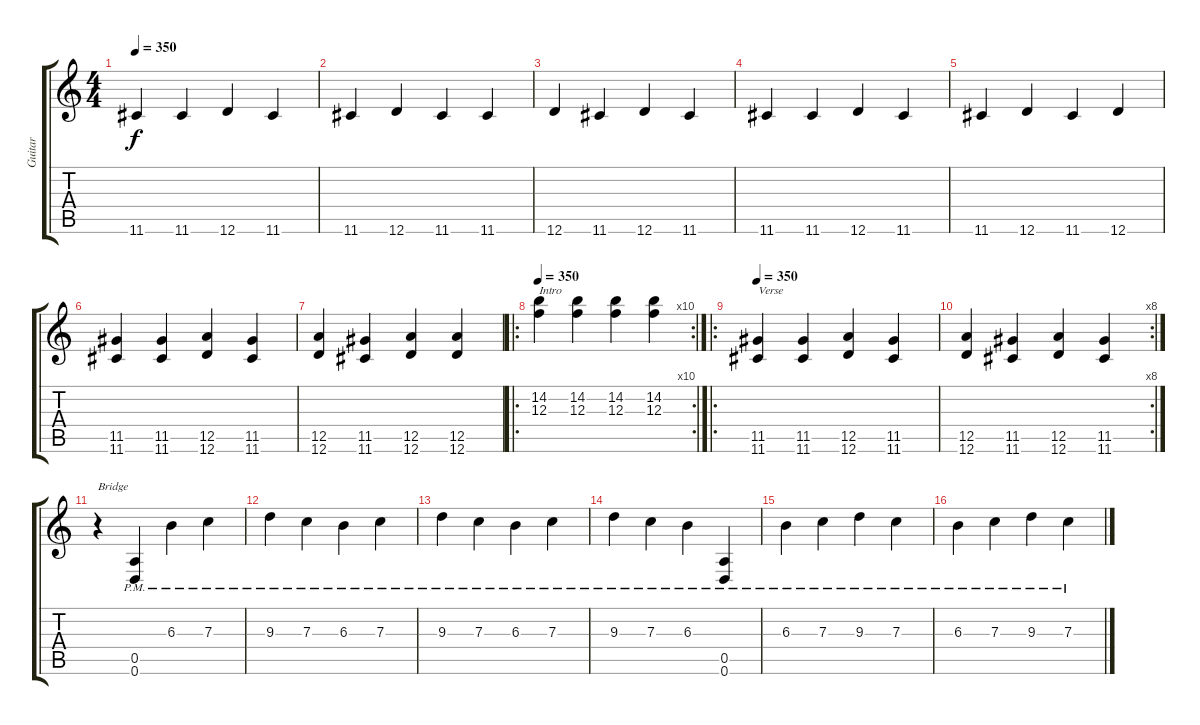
\track ("Guitar" "Guitar") {instrument acousticguitarsteel}
\staff {score tabs}
\tuning (D4 A3 F3 D3 A2 D2) {hide}
\ts (4 4)
\tempo 350
\clef g2
\ks c
11.6.4{dy f} 11.6.4 12.6.4 11.6.4 |
11.6.4 12.6.4 11.6.4 11.6.4 |
12.6.4 11.6.4 12.6.4 11.6.4 |
11.6.4 11.6.4 12.6.4 11.6.4 |
11.6.4 12.6.4 11.6.4 12.6.4 |
(11.5 11.6).4 (11.5 11.6).4 (12.5 12.6).4 (11.5 11.6).4 |
(12.5 12.6).4 (11.5 11.6).4 (12.5 12.6).4 (12.5 12.6).4 |
\ro
\rc 10
\tempo 350
(14.2 12.3).4{txt "Intro"} (14.2 12.3).4 (14.2 12.3).4 (14.2 12.3).4 |
\ro
\tempo 350
(11.5 11.6).4{txt "Verse" instrument overdrivenguitar} (11.5 11.6).4 (12.5 12.6).4 (11.5 11.6).4 |
\rc 8
(12.5 12.6).4 (11.5 11.6).4 (12.5 12.6).4 (11.5 11.6).4 |
r.4{txt "Bridge" instrument electricguitarmuted} (0.5{pm} 0.6{pm}).4 6.3{pm}.4 7.3{pm}.4 |
9.3{pm}.4 7.3{pm}.4 6.3{pm}.4 7.3{pm}.4 |
9.3{pm}.4 7.3{pm}.4 6.3{pm}.4 7.3{pm}.4 |
9.3{pm}.4 7.3{pm}.4 6.3{pm}.4 (0.5{pm} 0.6{pm}).4 |
6.3{pm}.4 7.3{pm}.4 9.3{pm}.4 7.3{pm}.4 |
6.3{pm}.4 7.3{pm}.4 9.3{pm}.4 7.3{pm}.4
